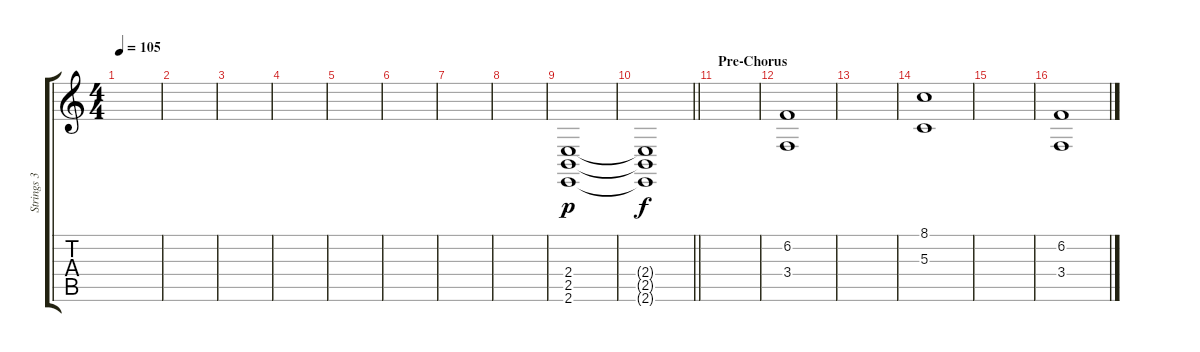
\track ("Strings 3" "Strings 3") {instrument stringensemble2}
\staff {score tabs}
\tuning (E4 B3 G3 D3 A2 D2) {hide}
\ts (4 4)
\tempo 105
\clef g2
\ks c
|
|
|
|
|
|
|
|
(2.4 2.5 2.6).1{dy p volume 16} |
\barLineRight lightlight
(2.4{t} 2.5{t} 2.6{t}).1{dy f} |
\section ("" "Pre-Chorus")
|
(6.2 3.4).1 |
|
(8.1 5.3).1 |
|
(6.2 3.4).1
